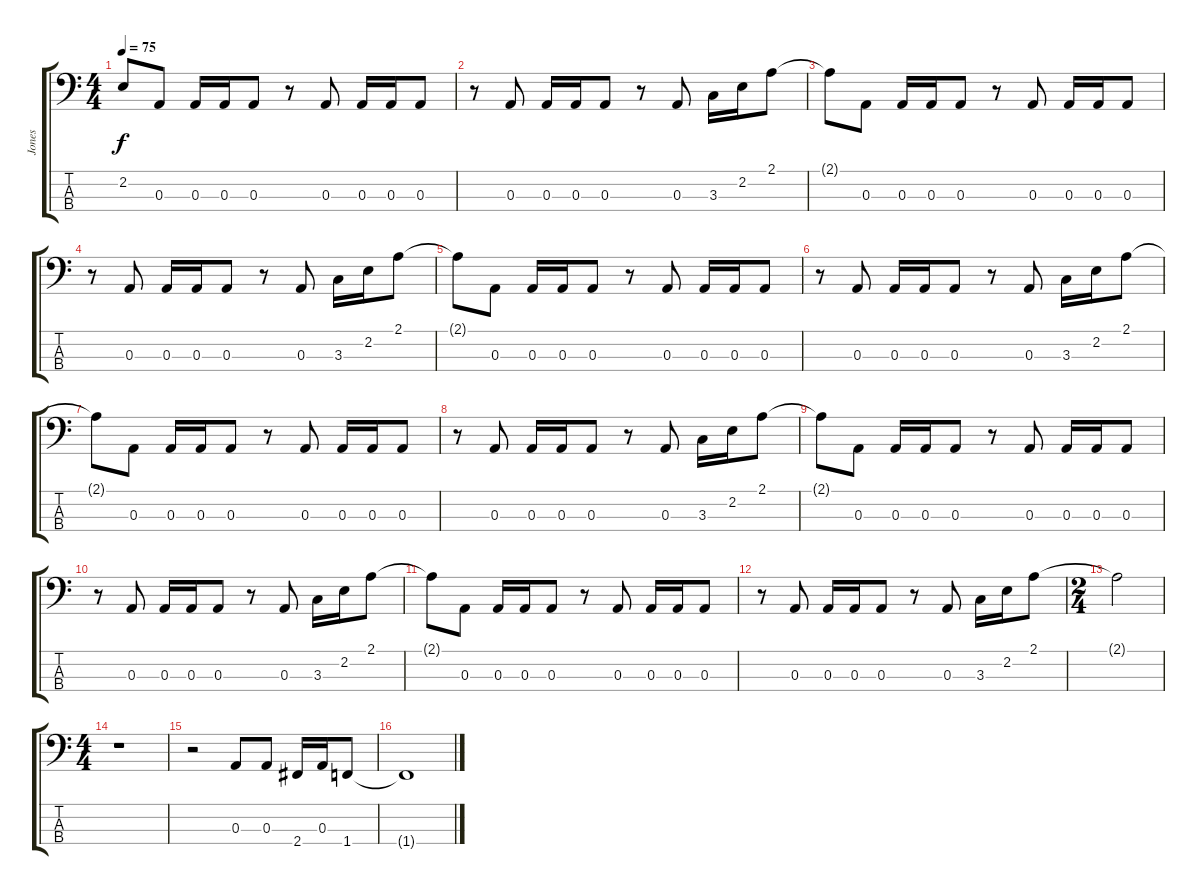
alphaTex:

\track ("Jones" "Jones") {instrument electricbassfinger}
\staff {score tabs}
\tuning (G2 D2 A1 E1) {hide}
\ts (4 4)
\tempo 75
\clef f4
\ks c
2.2.8{dy f} 0.3.8 0.3.16 0.3.16 0.3.8 r.8 0.3.8 0.3.16 0.3.16 0.3.8 |
r.8 0.3.8 0.3.16 0.3.16 0.3.8 r.8 0.3.8 3.3.16 2.2.16 2.1.8 |
2.1{t}.8 0.3.8 0.3.16 0.3.16 0.3.8 r.8 0.3.8 0.3.16 0.3.16 0.3.8 |
r.8 0.3.8 0.3.16 0.3.16 0.3.8 r.8 0.3.8 3.3.16 2.2.16 2.1.8 |
2.1{t}.8 0.3.8 0.3.16 0.3.16 0.3.8 r.8 0.3.8 0.3.16 0.3.16 0.3.8 |
r.8 0.3.8 0.3.16 0.3.16 0.3.8 r.8 0.3.8 3.3.16 2.2.16 2.1.8 |
2.1{t}.8 0.3.8 0.3.16 0.3.16 0.3.8 r.8 0.3.8 0.3.16 0.3.16 0.3.8 |
r.8 0.3.8 0.3.16 0.3.16 0.3.8 r.8 0.3.8 3.3.16 2.2.16 2.1.8 |
2.1{t}.8 0.3.8 0.3.16 0.3.16 0.3.8 r.8 0.3.8 0.3.16 0.3.16 0.3.8 |
r.8 0.3.8 0.3.16 0.3.16 0.3.8 r.8 0.3.8 3.3.16 2.2.16 2.1.8 |
2.1{t}.8 0.3.8 0.3.16 0.3.16 0.3.8 r.8 0.3.8 0.3.16 0.3.16 0.3.8 |
r.8 0.3.8 0.3.16 0.3.16 0.3.8 r.8 0.3.8 3.3.16 2.2.16 2.1.8 |
\ts (2 4)
2.1{t}.2 |
\ts (4 4)
r.1 |
r.2 0.3.8 0.3.8 2.4.16 0.3.16 1.4.8 |
1.4{t}.1
